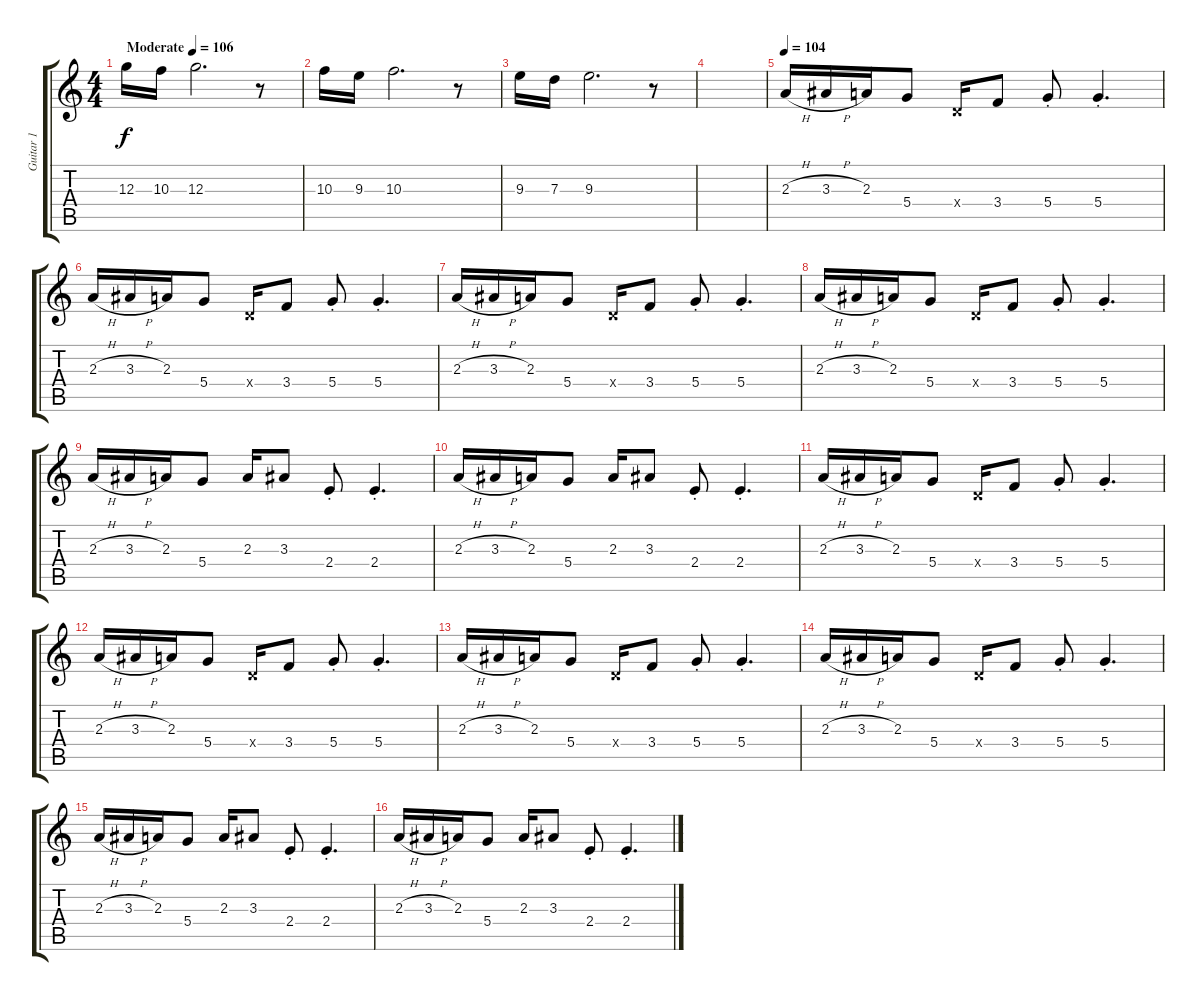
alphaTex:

\track ("Guitar 1" "Guitar 1") {instrument overdrivenguitar}
\staff {score tabs}
\tuning (E4 B3 G3 D3 A2 E2) {hide}
\ts (4 4)
\tempo (106 "Moderate")
\clef g2
\ks c
12.3.16{dy f instrument overdrivenguitar} 10.3.16 12.3.2{d} r.8 |
10.3.16 9.3.16 10.3.2{d} r.8 |
9.3.16 7.3.16 9.3.2{d} r.8 |
|
\tempo 104
2.3{h}.16 3.3{h}.16 2.3.16 5.4.8 0.4{x}.16 3.4.8 5.4{st}.8 5.4{st}.4{d} |
2.3{h}.16 3.3{h}.16 2.3.16 5.4.8 0.4{x}.16 3.4.8 5.4{st}.8 5.4{st}.4{d} |
2.3{h}.16 3.3{h}.16 2.3.16 5.4.8 0.4{x}.16 3.4.8 5.4{st}.8 5.4{st}.4{d} |
2.3{h}.16 3.3{h}.16 2.3.16 5.4.8 0.4{x}.16 3.4.8 5.4{st}.8 5.4{st}.4{d} |
2.3{h}.16 3.3{h}.16 2.3.16 5.4.8 2.3.16 3.3.8 2.4{st}.8 2.4{st}.4{d} |
2.3{h}.16 3.3{h}.16 2.3.16 5.4.8 2.3.16 3.3.8 2.4{st}.8 2.4{st}.4{d} |
2.3{h}.16 3.3{h}.16 2.3.16 5.4.8 0.4{x}.16 3.4.8 5.4{st}.8 5.4{st}.4{d} |
2.3{h}.16 3.3{h}.16 2.3.16 5.4.8 0.4{x}.16 3.4.8 5.4{st}.8 5.4{st}.4{d} |
2.3{h}.16 3.3{h}.16 2.3.16 5.4.8 0.4{x}.16 3.4.8 5.4{st}.8 5.4{st}.4{d} |
2.3{h}.16 3.3{h}.16 2.3.16 5.4.8 0.4{x}.16 3.4.8 5.4{st}.8 5.4{st}.4{d} |
2.3{h}.16 3.3{h}.16 2.3.16 5.4.8 2.3.16 3.3.8 2.4{st}.8 2.4{st}.4{d} |
2.3{h}.16 3.3{h}.16 2.3.16 5.4.8 2.3.16 3.3.8 2.4{st}.8 2.4{st}.4{d}
